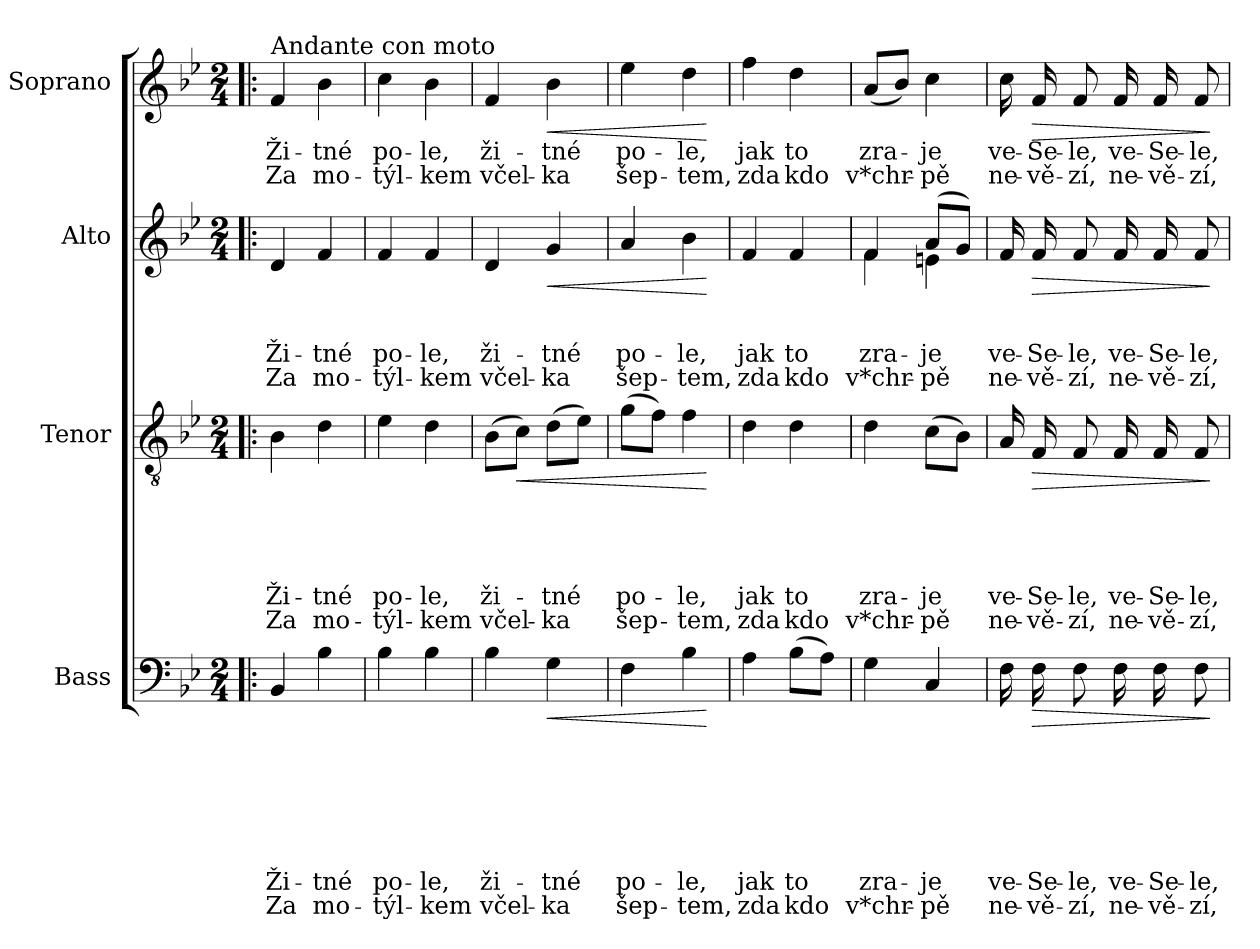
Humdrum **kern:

**kern	**text	**text	**text	**text	**text	**text	**text	**text	**dynam	**kern	**text	**text	**text	**text	**text	**text	**dynam	**kern	**text	**text	**text	**text	**dynam	**kern	**text	**text	**dynam
*part4	*part4	*part4	*part4	*part4	*part4	*part4	*part4	*part4	*part4	*part3	*part3	*part3	*part3	*part3	*part3	*part3	*part3	*part2	*part2	*part2	*part2	*part2	*part2	*part1	*part1	*part1	*part1
*staff4	*staff4	*staff4	*staff4	*staff4	*staff4	*staff4	*staff4	*staff4	*staff4	*staff3	*staff3	*staff3	*staff3	*staff3	*staff3	*staff3	*staff3	*staff2	*staff2	*staff2	*staff2	*staff2	*staff2	*staff1	*staff1	*staff1	*staff1
*I"Bass	*	*	*	*	*	*	*	*	*	*I"Tenor	*	*	*	*	*	*	*	*I"Alto	*	*	*	*	*	*I"Soprano	*	*	*
*I'B.	*	*	*	*	*	*	*	*	*	*I'T.	*	*	*	*	*	*	*	*I'A.	*	*	*	*	*	*I'S.	*	*	*
*clefF4	*	*	*	*	*	*	*	*	*	*clefGv2	*	*	*	*	*	*	*	*clefG2	*	*	*	*	*	*clefG2	*	*	*
*k[b-e-]	*	*	*	*	*	*	*	*	*	*k[b-e-]	*	*	*	*	*	*	*	*k[b-e-]	*	*	*	*	*	*k[b-e-]	*	*	*
*B-:	*	*	*	*	*	*	*	*	*	*B-:	*	*	*	*	*	*	*	*B-:	*	*	*	*	*	*B-:	*	*	*
*M2/4	*	*	*	*	*	*	*	*	*	*M2/4	*	*	*	*	*	*	*	*M2/4	*	*	*	*	*	*M2/4	*	*	*
=1!|:	=1!|:	=1!|:	=1!|:	=1!|:	=1!|:	=1!|:	=1!|:	=1!|:	=1!|:	=1!|:	=1!|:	=1!|:	=1!|:	=1!|:	=1!|:	=1!|:	=1!|:	=1!|:	=1!|:	=1!|:	=1!|:	=1!|:	=1!|:	=1!|:	=1!|:	=1!|:	=1!|:
!	!	!	!	!	!	!	!	!	!	!	!	!	!	!	!	!	!	!	!	!	!	!	!	!LO:TX:a:t=Andante con moto	!	!	!
!	!	!	!	!	!	!	!LO:LY:b	!LO:LY:b	!	!	!	!	!	!	!LO:LY:b	!LO:LY:b	!	!	!	!	!LO:LY:b	!LO:LY:b	!	!	!LO:LY:b	!LO:LY:b	!
4BB-/	.	.	.	.	.	.	Ži-	Za	.	4B-\	.	.	.	.	Ži-	Za	.	4d/	.	.	Ži-	Za	.	4f/	Ži-	Za	.
!	!	!	!	!	!	!	!LO:LY:b	!LO:LY:b	!	!	!	!	!	!	!LO:LY:b	!LO:LY:b	!	!	!	!	!LO:LY:b	!LO:LY:b	!	!	!LO:LY:b	!LO:LY:b	!
4B-\	.	.	.	.	.	.	-tné	mo-	.	4d\	.	.	.	.	-tné	mo-	.	4f/	.	.	-tné	mo-	.	4b-\	-tné	mo-	.
=2	=2	=2	=2	=2	=2	=2	=2	=2	=2	=2	=2	=2	=2	=2	=2	=2	=2	=2	=2	=2	=2	=2	=2	=2	=2	=2	=2
!	!	!	!	!	!	!	!LO:LY:b	!LO:LY:b	!	!	!	!	!	!	!LO:LY:b	!LO:LY:b	!	!	!	!	!LO:LY:b	!LO:LY:b	!	!	!LO:LY:b	!LO:LY:b	!
4B-\	.	.	.	.	.	.	po-	-týl-	.	4e-\	.	.	.	.	po-	-týl-	.	4f/	.	.	po-	-týl-	.	4cc\	po-	-týl-	.
!	!	!	!	!	!	!	!LO:LY:b	!LO:LY:b	!	!	!	!	!	!	!LO:LY:b	!LO:LY:b	!	!	!	!	!LO:LY:b	!LO:LY:b	!	!	!LO:LY:b	!LO:LY:b	!
4B-\	.	.	.	.	.	.	-le,	-kem	.	4d\	.	.	.	.	-le,	-kem	.	4f/	.	.	-le,	-kem	.	4b-\	-le,	-kem	.
=3	=3	=3	=3	=3	=3	=3	=3	=3	=3	=3	=3	=3	=3	=3	=3	=3	=3	=3	=3	=3	=3	=3	=3	=3	=3	=3	=3
!	!	!	!	!	!	!	!LO:LY:b	!LO:LY:b	!	!	!	!	!	!	!LO:LY:b	!LO:LY:b	!	!	!	!	!LO:LY:b	!LO:LY:b	!	!	!LO:LY:b	!LO:LY:b	!
4B-\	.	.	.	.	.	.	ži-	včel-	.	(>8B-\L	.	.	.	.	ži-	včel-	.	4d/	.	.	ži-	včel-	.	4f/	ži-	včel-	.
!	!	!	!	!	!	!	!	!	!	!	!	!	!	!	!	!	!LO:HP:b	!	!	!	!	!	!	!	!	!	!
.	.	.	.	.	.	.	.	.	.	8c\J)	.	.	.	.	.	.	<	.	.	.	.	.	.	.	.	.	.
!	!	!	!	!	!	!	!LO:LY:b	!LO:LY:b	!LO:HP:b	!	!	!	!	!	!LO:LY:b	!LO:LY:b	!	!	!	!	!LO:LY:b	!LO:LY:b	!LO:HP:b	!	!LO:LY:b	!LO:LY:b	!LO:HP:b
4G\	.	.	.	.	.	.	-tné	-ka	<	(>8d\L	.	.	.	.	-tné	-ka	.	4g/	.	.	-tné	-ka	<	4b-\	-tné	-ka	<
.	.	.	.	.	.	.	.	.	.	8e-\J)	.	.	.	.	.	.	.	.	.	.	.	.	.	.	.	.	.
=4	=4	=4	=4	=4	=4	=4	=4	=4	=4	=4	=4	=4	=4	=4	=4	=4	=4	=4	=4	=4	=4	=4	=4	=4	=4	=4	=4
!	!	!	!	!	!	!	!LO:LY:b	!LO:LY:b	!	!	!	!	!	!	!LO:LY:b	!LO:LY:b	!	!	!	!	!LO:LY:b	!LO:LY:b	!	!	!LO:LY:b	!LO:LY:b	!
4F\	.	.	.	.	.	.	po-	šep-	.	(>8g\L	.	.	.	.	po-	šep-	.	4a/	.	.	po-	šep-	.	4ee-\	po-	šep-	.
.	.	.	.	.	.	.	.	.	.	8f\J)	.	.	.	.	.	.	.	.	.	.	.	.	.	.	.	.	.
!	!	!	!	!	!	!	!LO:LY:b	!LO:LY:b	!	!	!	!	!	!	!LO:LY:b	!LO:LY:b	!	!	!	!	!LO:LY:b	!LO:LY:b	!	!	!LO:LY:b	!LO:LY:b	!
4B-\	.	.	.	.	.	.	-le,	-tem,	.	4f\	.	.	.	.	-le,	-tem,	.	4b-\	.	.	-le,	-tem,	.	4dd\	-le,	-tem,	.
.	.	.	.	.	.	.	.	.	[	.	.	.	.	.	.	.	[	.	.	.	.	.	[	.	.	.	[
=5	=5	=5	=5	=5	=5	=5	=5	=5	=5	=5	=5	=5	=5	=5	=5	=5	=5	=5	=5	=5	=5	=5	=5	=5	=5	=5	=5
!	!	!	!	!	!	!	!LO:LY:b	!LO:LY:b	!	!	!	!	!	!	!LO:LY:b	!LO:LY:b	!	!	!	!	!LO:LY:b	!LO:LY:b	!	!	!LO:LY:b	!LO:LY:b	!
4A\	.	.	.	.	.	.	jak	zda	.	4d\	.	.	.	.	jak	zda	.	4f/	.	.	jak	zda	.	4ff\	jak	zda	.
!	!	!	!	!	!	!	!LO:LY:b	!LO:LY:b	!	!	!	!	!	!	!LO:LY:b	!LO:LY:b	!	!	!	!	!LO:LY:b	!LO:LY:b	!	!	!LO:LY:b	!LO:LY:b	!
(>8B-\L	.	.	.	.	.	.	to	kdo	.	4d\	.	.	.	.	to	kdo	.	4f/	.	.	to	kdo	.	4dd\	to	kdo	.
8A\J)	.	.	.	.	.	.	.	.	.	.	.	.	.	.	.	.	.	.	.	.	.	.	.	.	.	.	.
=6	=6	=6	=6	=6	=6	=6	=6	=6	=6	=6	=6	=6	=6	=6	=6	=6	=6	=6	=6	=6	=6	=6	=6	=6	=6	=6	=6
!	!	!	!	!	!	!	!LO:LY:b	!LO:LY:b	!	!	!	!	!	!	!LO:LY:b	!LO:LY:b	!	!	!	!	!LO:LY:b	!LO:LY:b	!	!	!LO:LY:b	!LO:LY:b	!
*	*	*	*	*	*	*	*	*	*	*	*	*	*	*	*	*	*	*^	*	*	*	*	*	*	*	*	*
4G\	.	.	.	.	.	.	zra-	v*chr-	.	4d\	.	.	.	.	zra-	v*chr-	.	4f/	4f\	.	.	zra-	v*chr-	.	(<8a/L	zra-	v*chr-	.
.	.	.	.	.	.	.	.	.	.	.	.	.	.	.	.	.	.	.	.	.	.	.	.	.	8b-/J)	.	.	.
!	!	!	!	!	!	!	!LO:LY:b	!LO:LY:b	!	!	!	!	!	!	!LO:LY:b	!LO:LY:b	!	!	!	!	!	!LO:LY:b	!LO:LY:b	!	!	!LO:LY:b	!LO:LY:b	!
4C/	.	.	.	.	.	.	-je	-pě	.	(>8c\L	.	.	.	.	-je	-pě	.	(>8a/L	4en\	.	.	-je	-pě	.	4cc\	-je	-pě	.
.	.	.	.	.	.	.	.	.	.	8B-\J)	.	.	.	.	.	.	.	8g/J)	.	.	.	.	.	.	.	.	.	.
*	*	*	*	*	*	*	*	*	*	*	*	*	*	*	*	*	*	*v	*v	*	*	*	*	*	*	*	*	*
!!LO:LB:g=z
=7	=7	=7	=7	=7	=7	=7	=7	=7	=7	=7	=7	=7	=7	=7	=7	=7	=7	=7	=7	=7	=7	=7	=7	=7	=7	=7	=7
!	!	!	!	!	!	!	!LO:LY:b	!LO:LY:b	!	!	!	!	!	!	!LO:LY:b	!LO:LY:b	!	!	!	!	!LO:LY:b	!LO:LY:b	!	!	!LO:LY:b	!LO:LY:b	!
16F\	.	.	.	.	.	.	ve-	ne-	.	16A/	.	.	.	.	ve-	ne-	.	16f/	.	.	ve-	ne-	.	16cc\	ve-	ne-	.
!	!	!	!	!	!	!	!LO:LY:b	!LO:LY:b	!LO:HP:b	!	!	!	!	!	!LO:LY:b	!LO:LY:b	!LO:HP:b	!	!	!	!LO:LY:b	!LO:LY:b	!LO:HP:b	!	!LO:LY:b	!LO:LY:b	!LO:HP:b
16F\	.	.	.	.	.	.	-Se-	-vě-	>	16F/	.	.	.	.	-Se-	-vě-	>	16f/	.	.	-Se-	-vě-	>	16f/	-Se-	-vě-	>
!	!	!	!	!	!	!	!LO:LY:b	!LO:LY:b	!	!	!	!	!	!	!LO:LY:b	!LO:LY:b	!	!	!	!	!LO:LY:b	!LO:LY:b	!	!	!LO:LY:b	!LO:LY:b	!
8F\	.	.	.	.	.	.	-le,	-zí,	.	8F/	.	.	.	.	-le,	-zí,	.	8f/	.	.	-le,	-zí,	.	8f/	-le,	-zí,	.
!	!	!	!	!	!	!	!LO:LY:b	!LO:LY:b	!	!	!	!	!	!	!LO:LY:b	!LO:LY:b	!	!	!	!	!LO:LY:b	!LO:LY:b	!	!	!LO:LY:b	!LO:LY:b	!
16F\	.	.	.	.	.	.	ve-	ne-	.	16F/	.	.	.	.	ve-	ne-	.	16f/	.	.	ve-	ne-	.	16f/	ve-	ne-	.
!	!	!	!	!	!	!	!LO:LY:b	!LO:LY:b	!	!	!	!	!	!	!LO:LY:b	!LO:LY:b	!	!	!	!	!LO:LY:b	!LO:LY:b	!	!	!LO:LY:b	!LO:LY:b	!
16F\	.	.	.	.	.	.	-Se-	-vě-	.	16F/	.	.	.	.	-Se-	-vě-	.	16f/	.	.	-Se-	-vě-	.	16f/	-Se-	-vě-	.
!	!	!	!	!	!	!	!LO:LY:b	!LO:LY:b	!	!	!	!	!	!	!LO:LY:b	!LO:LY:b	!	!	!	!	!LO:LY:b	!LO:LY:b	!	!	!LO:LY:b	!LO:LY:b	!
8F\	.	.	.	.	.	.	-le,	-zí,	.	8F/	.	.	.	.	-le,	-zí,	.	8f/	.	.	-le,	-zí,	.	8f/	-le,	-zí,	.
.	.	.	.	.	.	.	.	.	]	.	.	.	.	.	.	.	]	.	.	.	.	.	]	.	.	.	]
=	=	=	=	=	=	=	=	=	=	=	=	=	=	=	=	=	=	=	=	=	=	=	=	=	=	=	=
*-	*-	*-	*-	*-	*-	*-	*-	*-	*-	*-	*-	*-	*-	*-	*-	*-	*-	*-	*-	*-	*-	*-	*-	*-	*-	*-	*-
